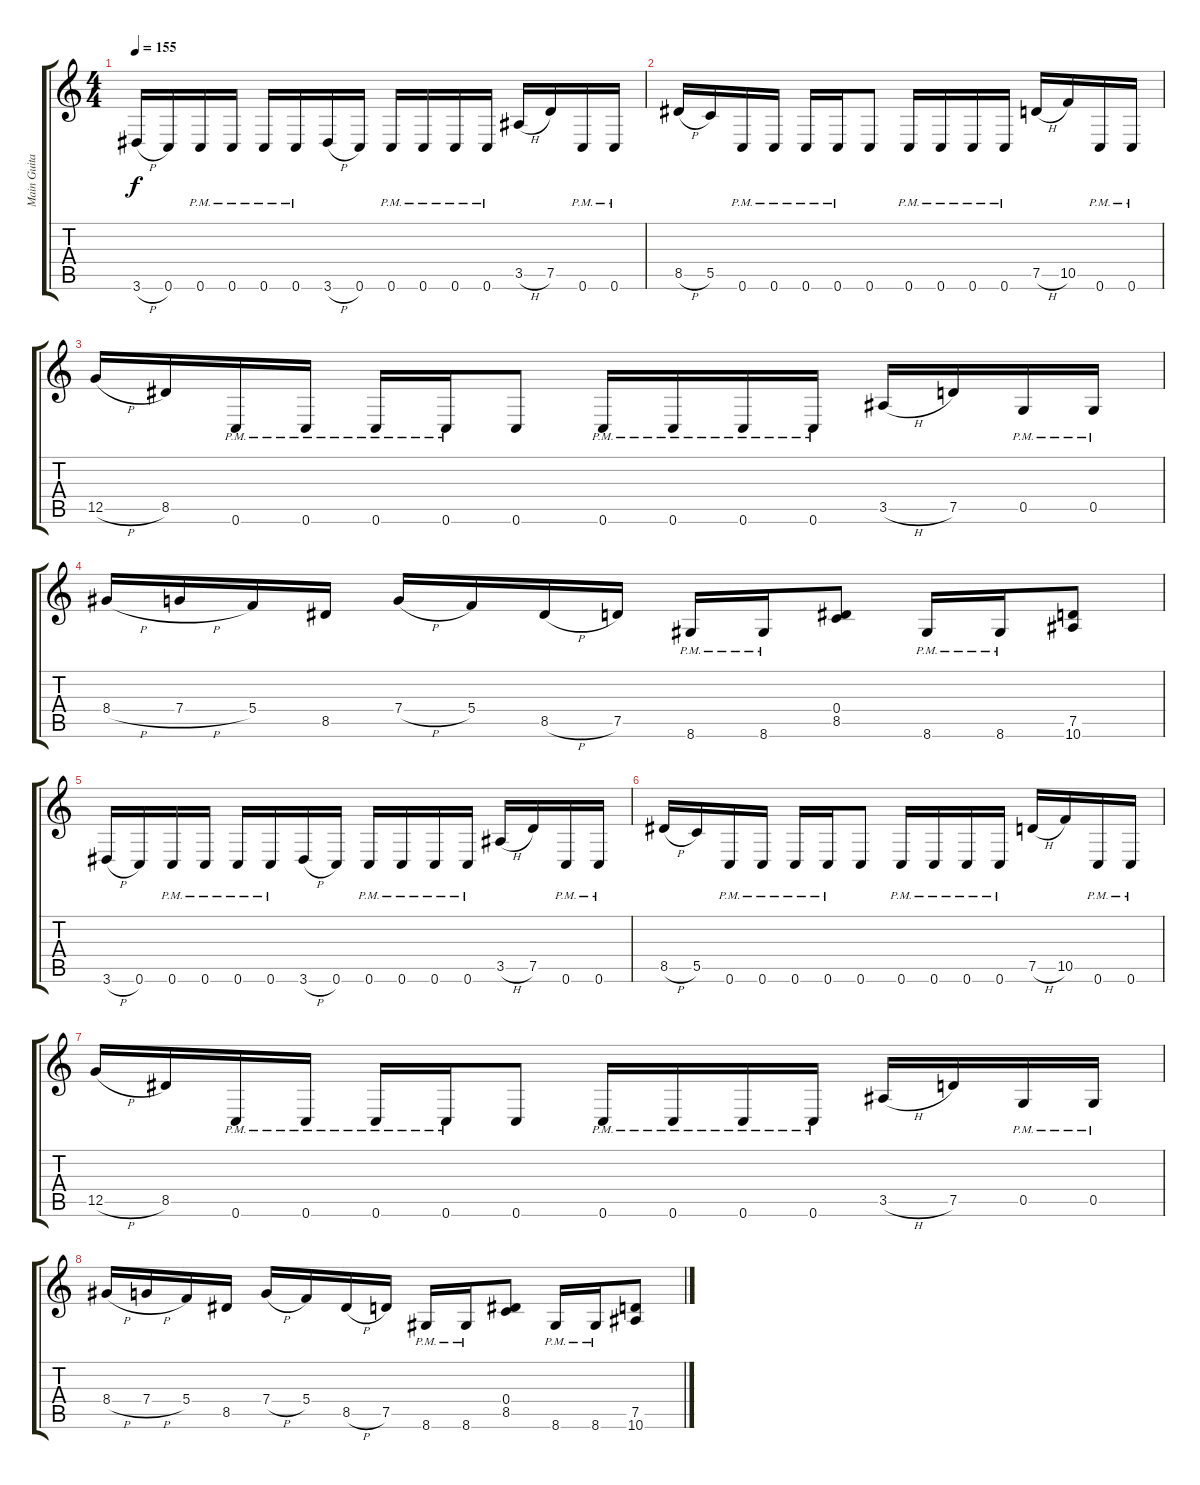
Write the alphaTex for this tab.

\track ("Main Guitar" "Main Guita") {instrument distortionguitar}
\staff {score tabs}
\tuning (D4 A3 F3 C3 G2 C2) {hide}
\ts (4 4)
\tempo 155
\clef g2
\ks c
3.6{h}.16{dy f} 0.6.16 0.6{pm}.16 0.6{pm}.16 0.6{pm}.16 0.6{pm}.16 3.6{h}.16 0.6.16 0.6{pm}.16 0.6{pm}.16 0.6{pm}.16 0.6{pm}.16 3.5{h}.16 7.5.16 0.6{pm}.16 0.6{pm}.16 |
8.5{h}.16 5.5.16 0.6{pm}.16 0.6{pm}.16 0.6{pm}.16 0.6{pm}.16 0.6.8 0.6{pm}.16 0.6{pm}.16 0.6{pm}.16 0.6{pm}.16 7.5{h}.16 10.5.16 0.6{pm}.16 0.6{pm}.16 |
12.5{h}.16 8.5.16 0.6{pm}.16 0.6{pm}.16 0.6{pm}.16 0.6{pm}.16 0.6.8 0.6{pm}.16 0.6{pm}.16 0.6{pm}.16 0.6{pm}.16 3.5{h}.16 7.5.16 0.5{pm}.16 0.5{pm}.16 |
8.4{h}.16 7.4{h}.16 5.4.16 8.5.16 7.4{h}.16 5.4.16 8.5{h}.16 7.5.16 8.6{pm}.16 8.6{pm}.16 (0.4 8.5).8 8.6{pm}.16 8.6{pm}.16 (7.5 10.6).8 |
3.6{h}.16 0.6.16 0.6{pm}.16 0.6{pm}.16 0.6{pm}.16 0.6{pm}.16 3.6{h}.16 0.6.16 0.6{pm}.16 0.6{pm}.16 0.6{pm}.16 0.6{pm}.16 3.5{h}.16 7.5.16 0.6{pm}.16 0.6{pm}.16 |
8.5{h}.16 5.5.16 0.6{pm}.16 0.6{pm}.16 0.6{pm}.16 0.6{pm}.16 0.6.8 0.6{pm}.16 0.6{pm}.16 0.6{pm}.16 0.6{pm}.16 7.5{h}.16 10.5.16 0.6{pm}.16 0.6{pm}.16 |
12.5{h}.16 8.5.16 0.6{pm}.16 0.6{pm}.16 0.6{pm}.16 0.6{pm}.16 0.6.8 0.6{pm}.16 0.6{pm}.16 0.6{pm}.16 0.6{pm}.16 3.5{h}.16 7.5.16 0.5{pm}.16 0.5{pm}.16 |
8.4{h}.16 7.4{h}.16 5.4.16 8.5.16 7.4{h}.16 5.4.16 8.5{h}.16 7.5.16 8.6{pm}.16 8.6{pm}.16 (0.4 8.5).8 8.6{pm}.16 8.6{pm}.16 (7.5 10.6).8
